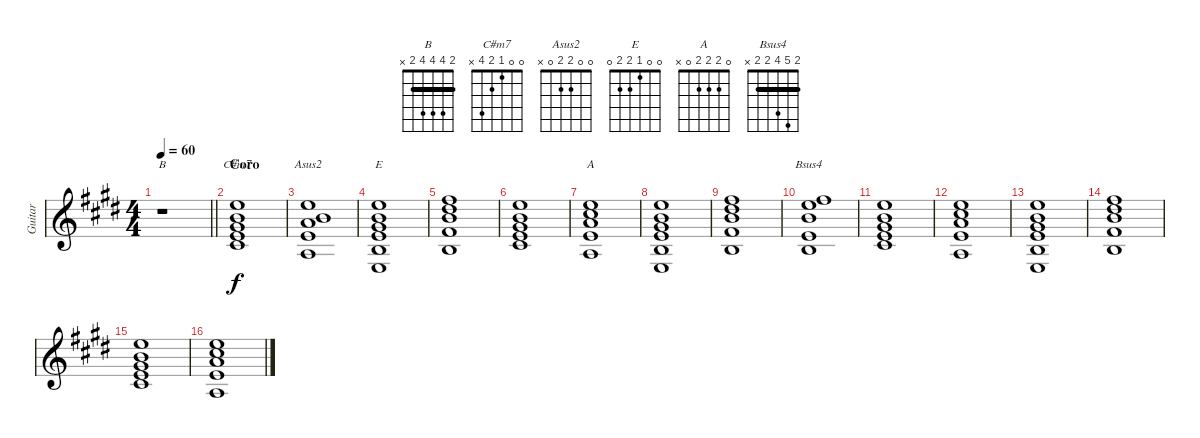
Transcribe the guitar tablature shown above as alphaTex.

\track ("Guitar" "Guitar") {instrument electricguitarjazz}
\staff {score}
\tuning (E4 B3 G3 D3 A2 E2) {hide}
\chord ("B" 2 4 4 4 2 x) {barre 2}
\chord ("C#m7" 0 0 1 2 4 x)
\chord ("Asus2" 0 0 2 2 0 x)
\chord ("E" 0 0 1 2 2 0)
\chord ("A" 0 2 2 2 0 x)
\chord ("Bsus4" 2 5 4 2 2 x) {barre 2}
\ts (4 4)
\tempo 60
\clef g2
\barLineRight lightlight
\ks e
r.1{ch "B" dy f} |
\section ("" "Coro")
(0.1 0.2 1.3 2.4 4.5).1{ch "C#m7"} |
(0.1 0.2 2.3 2.4 0.5).1{ch "Asus2"} |
(0.1 0.2 1.3 2.4 2.5 0.6).1{ch "E"} |
(2.1 4.2 4.3 4.4 2.5).1 |
(0.1 0.2 1.3 2.4 4.5).1 |
(0.1 2.2 2.3 2.4 0.5).1{ch "A"} |
(0.1 0.2 1.3 2.4 2.5 0.6).1 |
(2.1 4.2 4.3 4.4 2.5).1 |
(2.1 5.2 4.3 2.4 2.5).1{ch "Bsus4"} |
(0.1 0.2 1.3 2.4 4.5).1 |
(0.1 2.2 2.3 2.4 0.5).1 |
(0.1 0.2 1.3 2.4 2.5 0.6).1 |
(2.1 4.2 4.3 4.4 2.5).1 |
(0.1 0.2 1.3 2.4 4.5).1 |
(0.1 2.2 2.3 2.4 0.5).1
